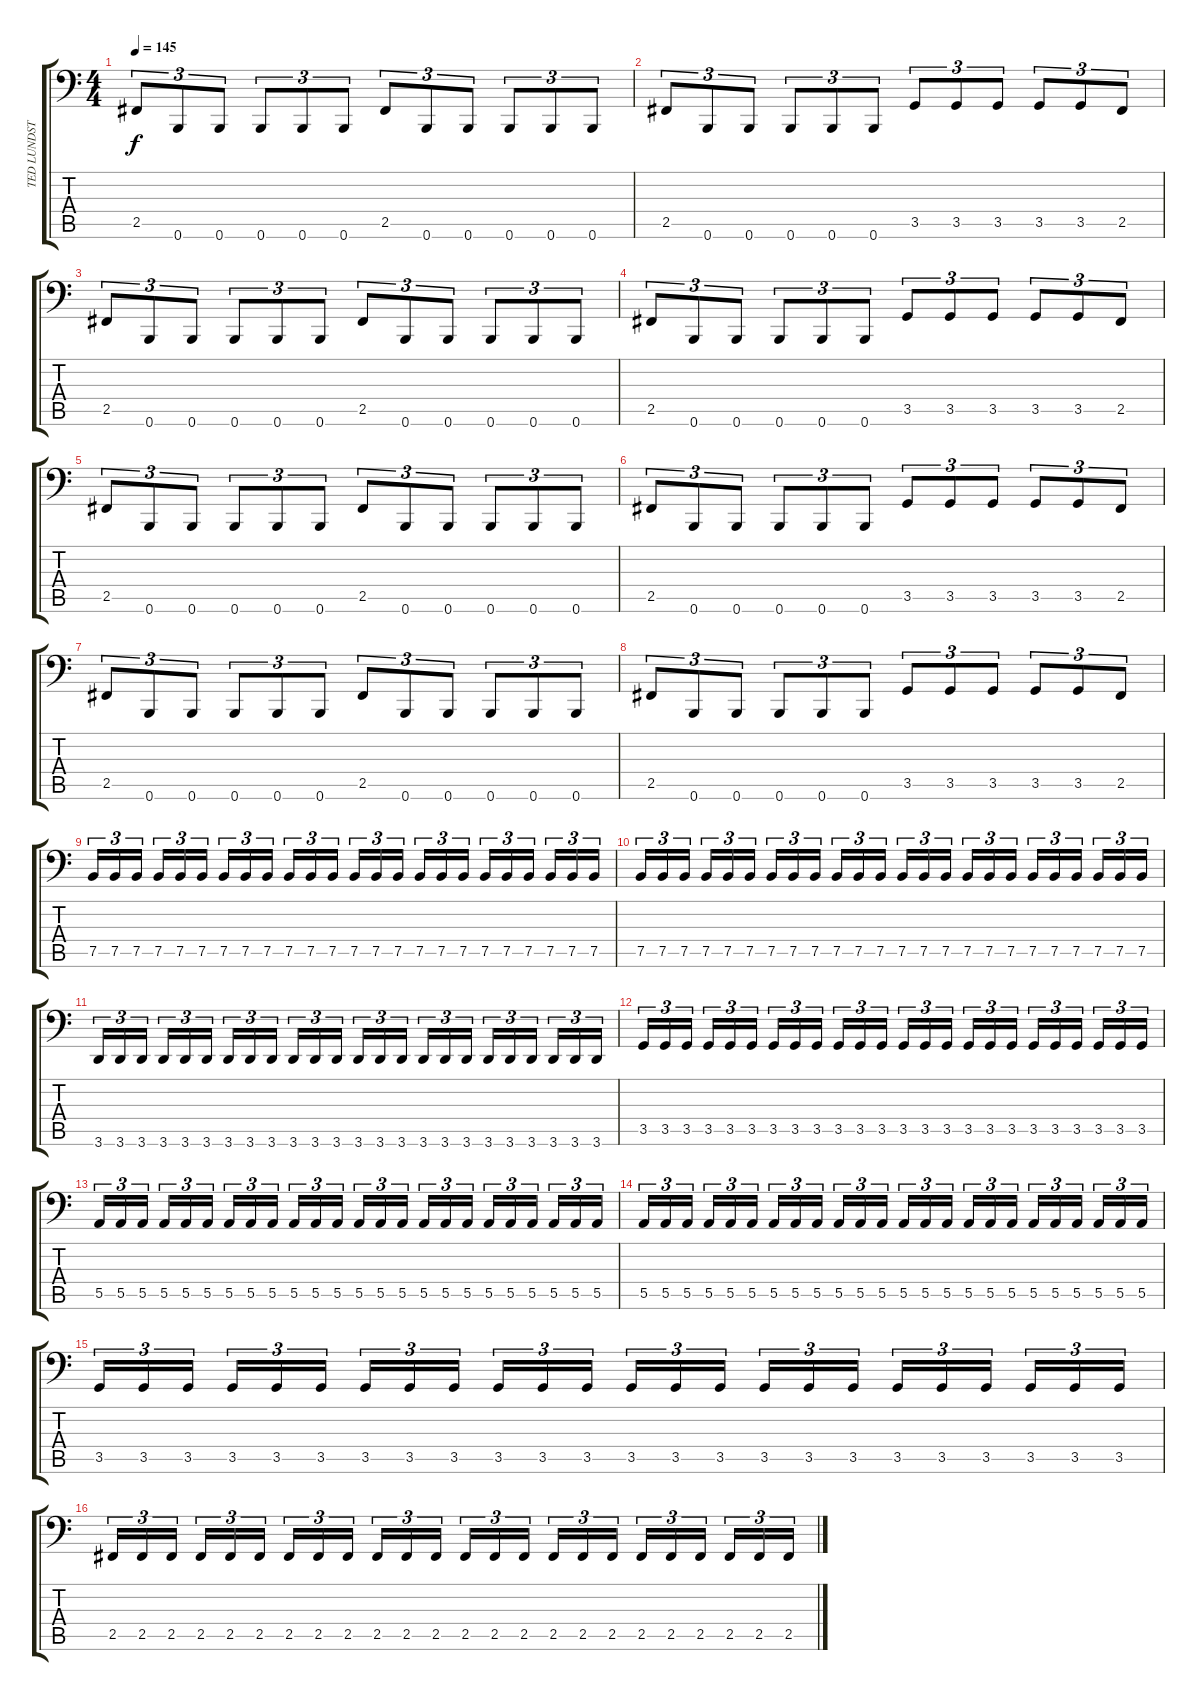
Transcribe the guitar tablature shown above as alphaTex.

\track ("TED LUNDSTROM" "TED LUNDST") {instrument electricbasspick}
\staff {score tabs}
\tuning (B2 Gb2 D2 A1 E1 B0) {hide}
\ts (4 4)
\tempo 145
\clef f4
\ks c
2.5.8{tu (3 2) dy f} 0.6.8{tu (3 2)} 0.6.8{tu (3 2)} 0.6.8{tu (3 2)} 0.6.8{tu (3 2)} 0.6.8{tu (3 2)} 2.5.8{tu (3 2)} 0.6.8{tu (3 2)} 0.6.8{tu (3 2)} 0.6.8{tu (3 2)} 0.6.8{tu (3 2)} 0.6.8{tu (3 2)} |
2.5.8{tu (3 2)} 0.6.8{tu (3 2)} 0.6.8{tu (3 2)} 0.6.8{tu (3 2)} 0.6.8{tu (3 2)} 0.6.8{tu (3 2)} 3.5.8{tu (3 2)} 3.5.8{tu (3 2)} 3.5.8{tu (3 2)} 3.5.8{tu (3 2)} 3.5.8{tu (3 2)} 2.5.8{tu (3 2)} |
2.5.8{tu (3 2)} 0.6.8{tu (3 2)} 0.6.8{tu (3 2)} 0.6.8{tu (3 2)} 0.6.8{tu (3 2)} 0.6.8{tu (3 2)} 2.5.8{tu (3 2)} 0.6.8{tu (3 2)} 0.6.8{tu (3 2)} 0.6.8{tu (3 2)} 0.6.8{tu (3 2)} 0.6.8{tu (3 2)} |
2.5.8{tu (3 2)} 0.6.8{tu (3 2)} 0.6.8{tu (3 2)} 0.6.8{tu (3 2)} 0.6.8{tu (3 2)} 0.6.8{tu (3 2)} 3.5.8{tu (3 2)} 3.5.8{tu (3 2)} 3.5.8{tu (3 2)} 3.5.8{tu (3 2)} 3.5.8{tu (3 2)} 2.5.8{tu (3 2)} |
2.5.8{tu (3 2)} 0.6.8{tu (3 2)} 0.6.8{tu (3 2)} 0.6.8{tu (3 2)} 0.6.8{tu (3 2)} 0.6.8{tu (3 2)} 2.5.8{tu (3 2)} 0.6.8{tu (3 2)} 0.6.8{tu (3 2)} 0.6.8{tu (3 2)} 0.6.8{tu (3 2)} 0.6.8{tu (3 2)} |
2.5.8{tu (3 2)} 0.6.8{tu (3 2)} 0.6.8{tu (3 2)} 0.6.8{tu (3 2)} 0.6.8{tu (3 2)} 0.6.8{tu (3 2)} 3.5.8{tu (3 2)} 3.5.8{tu (3 2)} 3.5.8{tu (3 2)} 3.5.8{tu (3 2)} 3.5.8{tu (3 2)} 2.5.8{tu (3 2)} |
2.5.8{tu (3 2)} 0.6.8{tu (3 2)} 0.6.8{tu (3 2)} 0.6.8{tu (3 2)} 0.6.8{tu (3 2)} 0.6.8{tu (3 2)} 2.5.8{tu (3 2)} 0.6.8{tu (3 2)} 0.6.8{tu (3 2)} 0.6.8{tu (3 2)} 0.6.8{tu (3 2)} 0.6.8{tu (3 2)} |
2.5.8{tu (3 2)} 0.6.8{tu (3 2)} 0.6.8{tu (3 2)} 0.6.8{tu (3 2)} 0.6.8{tu (3 2)} 0.6.8{tu (3 2)} 3.5.8{tu (3 2)} 3.5.8{tu (3 2)} 3.5.8{tu (3 2)} 3.5.8{tu (3 2)} 3.5.8{tu (3 2)} 2.5.8{tu (3 2)} |
7.5.16{tu (3 2)} 7.5.16{tu (3 2)} 7.5.16{tu (3 2) beam splitsecondary} 7.5.16{tu (3 2)} 7.5.16{tu (3 2)} 7.5.16{tu (3 2)} 7.5.16{tu (3 2)} 7.5.16{tu (3 2)} 7.5.16{tu (3 2) beam splitsecondary} 7.5.16{tu (3 2)} 7.5.16{tu (3 2)} 7.5.16{tu (3 2)} 7.5.16{tu (3 2)} 7.5.16{tu (3 2)} 7.5.16{tu (3 2) beam splitsecondary} 7.5.16{tu (3 2)} 7.5.16{tu (3 2)} 7.5.16{tu (3 2)} 7.5.16{tu (3 2)} 7.5.16{tu (3 2)} 7.5.16{tu (3 2) beam splitsecondary} 7.5.16{tu (3 2)} 7.5.16{tu (3 2)} 7.5.16{tu (3 2)} |
7.5.16{tu (3 2)} 7.5.16{tu (3 2)} 7.5.16{tu (3 2) beam splitsecondary} 7.5.16{tu (3 2)} 7.5.16{tu (3 2)} 7.5.16{tu (3 2)} 7.5.16{tu (3 2)} 7.5.16{tu (3 2)} 7.5.16{tu (3 2) beam splitsecondary} 7.5.16{tu (3 2)} 7.5.16{tu (3 2)} 7.5.16{tu (3 2)} 7.5.16{tu (3 2)} 7.5.16{tu (3 2)} 7.5.16{tu (3 2) beam splitsecondary} 7.5.16{tu (3 2)} 7.5.16{tu (3 2)} 7.5.16{tu (3 2)} 7.5.16{tu (3 2)} 7.5.16{tu (3 2)} 7.5.16{tu (3 2) beam splitsecondary} 7.5.16{tu (3 2)} 7.5.16{tu (3 2)} 7.5.16{tu (3 2)} |
3.6.16{tu (3 2)} 3.6.16{tu (3 2)} 3.6.16{tu (3 2) beam splitsecondary} 3.6.16{tu (3 2)} 3.6.16{tu (3 2)} 3.6.16{tu (3 2)} 3.6.16{tu (3 2)} 3.6.16{tu (3 2)} 3.6.16{tu (3 2) beam splitsecondary} 3.6.16{tu (3 2)} 3.6.16{tu (3 2)} 3.6.16{tu (3 2)} 3.6.16{tu (3 2)} 3.6.16{tu (3 2)} 3.6.16{tu (3 2) beam splitsecondary} 3.6.16{tu (3 2)} 3.6.16{tu (3 2)} 3.6.16{tu (3 2)} 3.6.16{tu (3 2)} 3.6.16{tu (3 2)} 3.6.16{tu (3 2) beam splitsecondary} 3.6.16{tu (3 2)} 3.6.16{tu (3 2)} 3.6.16{tu (3 2)} |
3.5.16{tu (3 2)} 3.5.16{tu (3 2)} 3.5.16{tu (3 2) beam splitsecondary} 3.5.16{tu (3 2)} 3.5.16{tu (3 2)} 3.5.16{tu (3 2)} 3.5.16{tu (3 2)} 3.5.16{tu (3 2)} 3.5.16{tu (3 2) beam splitsecondary} 3.5.16{tu (3 2)} 3.5.16{tu (3 2)} 3.5.16{tu (3 2)} 3.5.16{tu (3 2)} 3.5.16{tu (3 2)} 3.5.16{tu (3 2) beam splitsecondary} 3.5.16{tu (3 2)} 3.5.16{tu (3 2)} 3.5.16{tu (3 2)} 3.5.16{tu (3 2)} 3.5.16{tu (3 2)} 3.5.16{tu (3 2) beam splitsecondary} 3.5.16{tu (3 2)} 3.5.16{tu (3 2)} 3.5.16{tu (3 2)} |
5.5.16{tu (3 2)} 5.5.16{tu (3 2)} 5.5.16{tu (3 2) beam splitsecondary} 5.5.16{tu (3 2)} 5.5.16{tu (3 2)} 5.5.16{tu (3 2)} 5.5.16{tu (3 2)} 5.5.16{tu (3 2)} 5.5.16{tu (3 2) beam splitsecondary} 5.5.16{tu (3 2)} 5.5.16{tu (3 2)} 5.5.16{tu (3 2)} 5.5.16{tu (3 2)} 5.5.16{tu (3 2)} 5.5.16{tu (3 2) beam splitsecondary} 5.5.16{tu (3 2)} 5.5.16{tu (3 2)} 5.5.16{tu (3 2)} 5.5.16{tu (3 2)} 5.5.16{tu (3 2)} 5.5.16{tu (3 2) beam splitsecondary} 5.5.16{tu (3 2)} 5.5.16{tu (3 2)} 5.5.16{tu (3 2)} |
5.5.16{tu (3 2)} 5.5.16{tu (3 2)} 5.5.16{tu (3 2) beam splitsecondary} 5.5.16{tu (3 2)} 5.5.16{tu (3 2)} 5.5.16{tu (3 2)} 5.5.16{tu (3 2)} 5.5.16{tu (3 2)} 5.5.16{tu (3 2) beam splitsecondary} 5.5.16{tu (3 2)} 5.5.16{tu (3 2)} 5.5.16{tu (3 2)} 5.5.16{tu (3 2)} 5.5.16{tu (3 2)} 5.5.16{tu (3 2) beam splitsecondary} 5.5.16{tu (3 2)} 5.5.16{tu (3 2)} 5.5.16{tu (3 2)} 5.5.16{tu (3 2)} 5.5.16{tu (3 2)} 5.5.16{tu (3 2) beam splitsecondary} 5.5.16{tu (3 2)} 5.5.16{tu (3 2)} 5.5.16{tu (3 2)} |
3.5.16{tu (3 2)} 3.5.16{tu (3 2)} 3.5.16{tu (3 2) beam splitsecondary} 3.5.16{tu (3 2)} 3.5.16{tu (3 2)} 3.5.16{tu (3 2)} 3.5.16{tu (3 2)} 3.5.16{tu (3 2)} 3.5.16{tu (3 2) beam splitsecondary} 3.5.16{tu (3 2)} 3.5.16{tu (3 2)} 3.5.16{tu (3 2)} 3.5.16{tu (3 2)} 3.5.16{tu (3 2)} 3.5.16{tu (3 2) beam splitsecondary} 3.5.16{tu (3 2)} 3.5.16{tu (3 2)} 3.5.16{tu (3 2)} 3.5.16{tu (3 2)} 3.5.16{tu (3 2)} 3.5.16{tu (3 2) beam splitsecondary} 3.5.16{tu (3 2)} 3.5.16{tu (3 2)} 3.5.16{tu (3 2)} |
2.5.16{tu (3 2)} 2.5.16{tu (3 2)} 2.5.16{tu (3 2) beam splitsecondary} 2.5.16{tu (3 2)} 2.5.16{tu (3 2)} 2.5.16{tu (3 2)} 2.5.16{tu (3 2)} 2.5.16{tu (3 2)} 2.5.16{tu (3 2) beam splitsecondary} 2.5.16{tu (3 2)} 2.5.16{tu (3 2)} 2.5.16{tu (3 2)} 2.5.16{tu (3 2)} 2.5.16{tu (3 2)} 2.5.16{tu (3 2) beam splitsecondary} 2.5.16{tu (3 2)} 2.5.16{tu (3 2)} 2.5.16{tu (3 2)} 2.5.16{tu (3 2)} 2.5.16{tu (3 2)} 2.5.16{tu (3 2) beam splitsecondary} 2.5.16{tu (3 2)} 2.5.16{tu (3 2)} 2.5.16{tu (3 2)}
